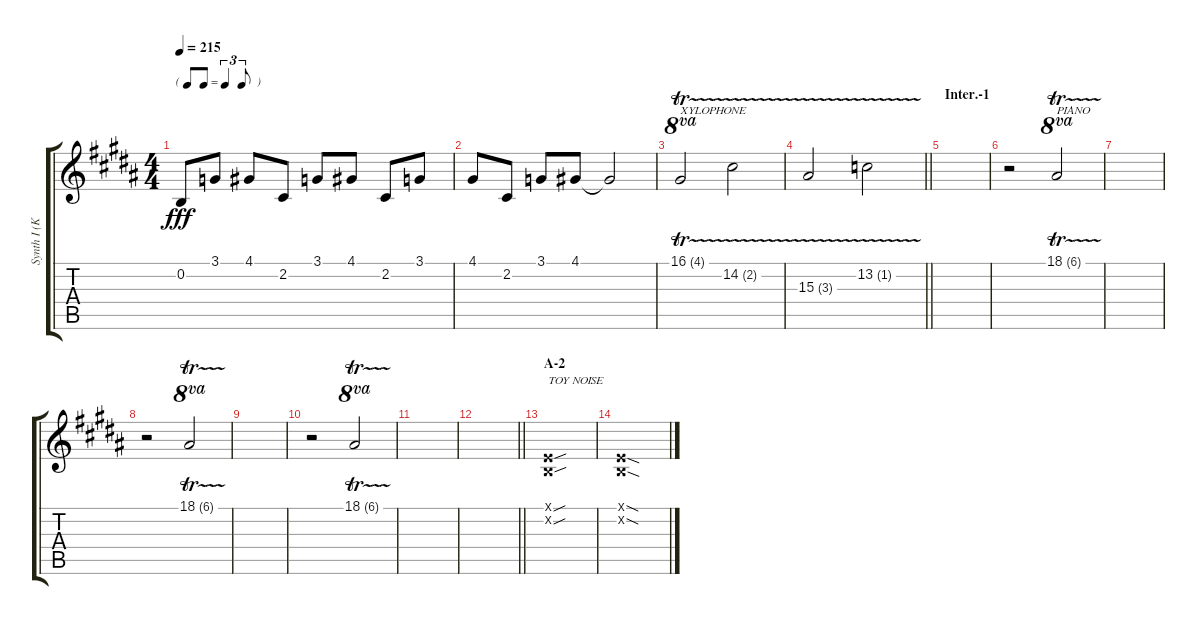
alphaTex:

\track ("Synth I (Kotobuki Tsumugi)" "Synth I (K") {instrument acousticgrandpiano}
\staff {score tabs}
\tuning (E4 B3 G3 D3 A2 E2) {hide}
\ts (4 4)
\tf triplet8th
\tempo 215
\clef g2
\ks b
0.2{t}.8{dy fff} 3.1.8 4.1.8 2.2.8 3.1.8 4.1.8 2.2.8 3.1.8 |
4.1.8 2.2.8 3.1.8 4.1.8 4.1{t}.2 |
16.1{tr (4 16)}.2{ot 8va txt "XYLOPHONE" instrument celesta} 14.2{tr (2 16)}.2 |
\barLineRight lightlight
15.3{tr (3 16)}.2 13.2{tr (1 16)}.2 |
\section ("" "Inter.-1")
|
r.2 18.1{tr (6 16)}.2{ot 8va txt "PIANO" instrument acousticgrandpiano} |
|
r.2 18.1{tr (6 16)}.2{ot 8va} |
|
r.2 18.1{tr (6 16)}.2{ot 8va} |
|
\barLineRight lightlight
|
\section ("" "A-2")
(0.1{sou x} 0.2{sou x}).1{txt "TOY NOISE"} |
(0.1{sod x} 0.2{sod x}).1
